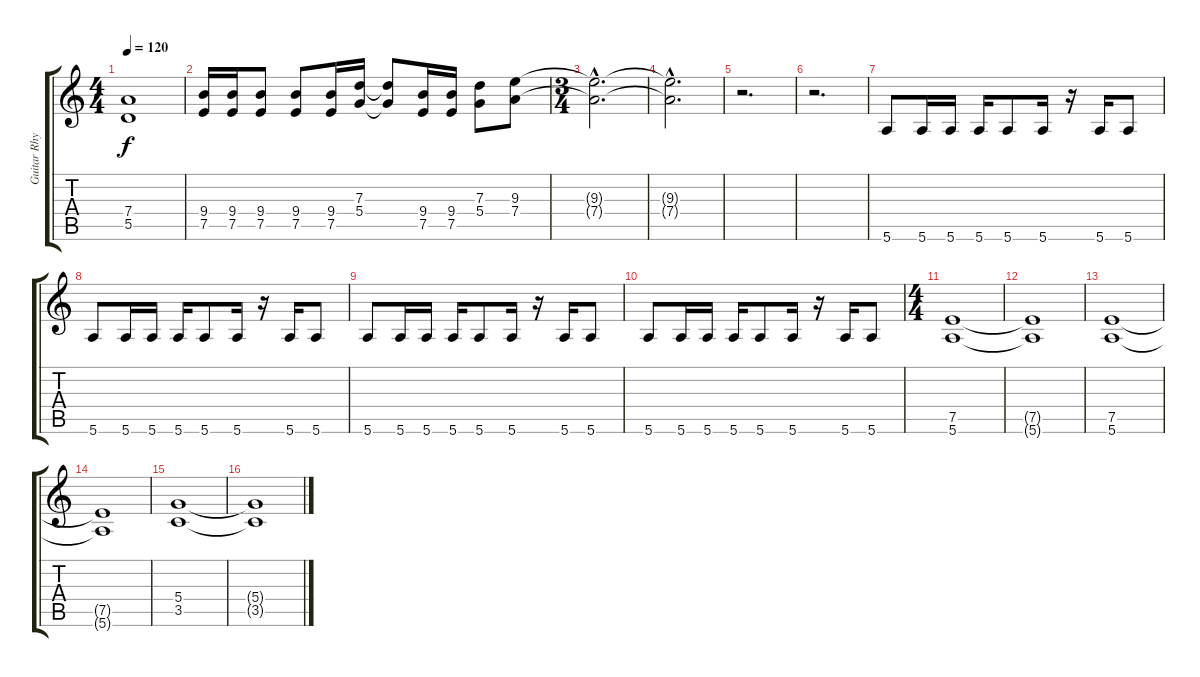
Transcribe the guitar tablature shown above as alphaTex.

\track ("Guitar Rhythm" "Guitar Rhy") {instrument distortionguitar}
\staff {score tabs}
\tuning (E4 B3 G3 D3 A2 E2) {hide}
\ts (4 4)
\tempo 120
\clef g2
\ks c
(7.4 5.5).1{dy f} |
(9.4 7.5).16 (9.4 7.5).16 (9.4 7.5).8 (9.4 7.5).8 (9.4 7.5).16 (7.3 5.4).16 (7.3{t} 5.4{t}).8 (9.4 7.5).16 (9.4 7.5).16 (7.3 5.4).8 (9.3 7.4).8 |
\ts (3 4)
(9.3{hac t} 7.4{hac t}).2{d} |
(9.3{hac t} 7.4{hac t}).2{d} |
r.2{d} |
r.2{d} |
5.6.8 5.6.16 5.6.16 5.6.16 5.6.8 5.6.16 r.16 5.6.16 5.6.8 |
5.6.8 5.6.16 5.6.16 5.6.16 5.6.8 5.6.16 r.16 5.6.16 5.6.8 |
5.6.8 5.6.16 5.6.16 5.6.16 5.6.8 5.6.16 r.16 5.6.16 5.6.8 |
5.6.8 5.6.16 5.6.16 5.6.16 5.6.8 5.6.16 r.16 5.6.16 5.6.8 |
\ts (4 4)
(7.5 5.6).1 |
(7.5{t} 5.6{t}).1 |
(7.5 5.6).1 |
(7.5{t} 5.6{t}).1 |
(5.4 3.5).1 |
(5.4{t} 3.5{t}).1
